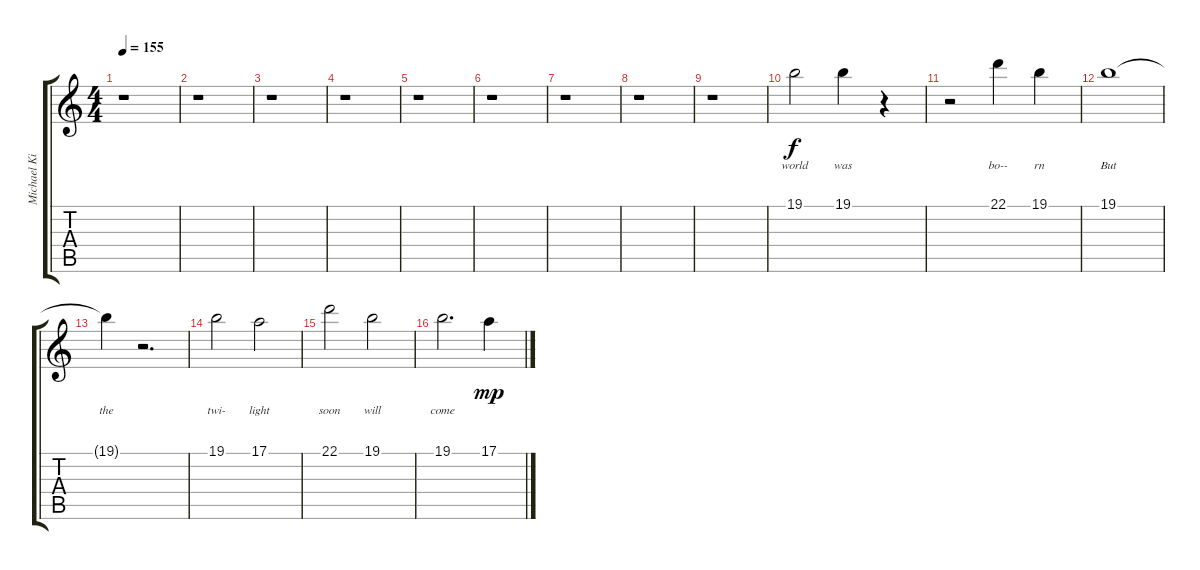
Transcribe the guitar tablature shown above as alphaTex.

\track ("Michael Kiske" "Michael Ki") {instrument lead6voice}
\staff {score tabs}
\tuning (E4 B3 G3 D3 A2 E2) {hide}
\ts (4 4)
\tempo 155
\clef g2
\ks c
r.1{dy f} |
r.1 |
r.1 |
r.1 |
r.1 |
r.1 |
r.1 |
r.1 |
r.1 |
19.1.2{lyrics (0 "world") lyrics (1 "") lyrics (2 "") lyrics (3 "") lyrics (4 "")} 19.1.4{lyrics (0 "was") lyrics (1 "") lyrics (2 "") lyrics (3 "") lyrics (4 "")} r.4 |
r.2 22.1.4{lyrics (0 "bo--") lyrics (1 "") lyrics (2 "") lyrics (3 "") lyrics (4 "")} 19.1.4{lyrics (0 "rn") lyrics (1 "") lyrics (2 "") lyrics (3 "") lyrics (4 "")} |
19.1.1{lyrics (0 "But") lyrics (1 "") lyrics (2 "") lyrics (3 "") lyrics (4 "")} |
19.1{t}.4{lyrics (0 "the") lyrics (1 "") lyrics (2 "") lyrics (3 "") lyrics (4 "")} r.2{d} |
19.1.2{lyrics (0 "twi-") lyrics (1 "") lyrics (2 "") lyrics (3 "") lyrics (4 "")} 17.1.2{lyrics (0 "light") lyrics (1 "") lyrics (2 "") lyrics (3 "") lyrics (4 "")} |
22.1.2{lyrics (0 "soon") lyrics (1 "") lyrics (2 "") lyrics (3 "") lyrics (4 "")} 19.1.2{lyrics (0 "will") lyrics (1 "") lyrics (2 "") lyrics (3 "") lyrics (4 "")} |
19.1.2{d lyrics (0 "come") lyrics (1 "") lyrics (2 "") lyrics (3 "") lyrics (4 "")} 17.1.4{dy mp}
